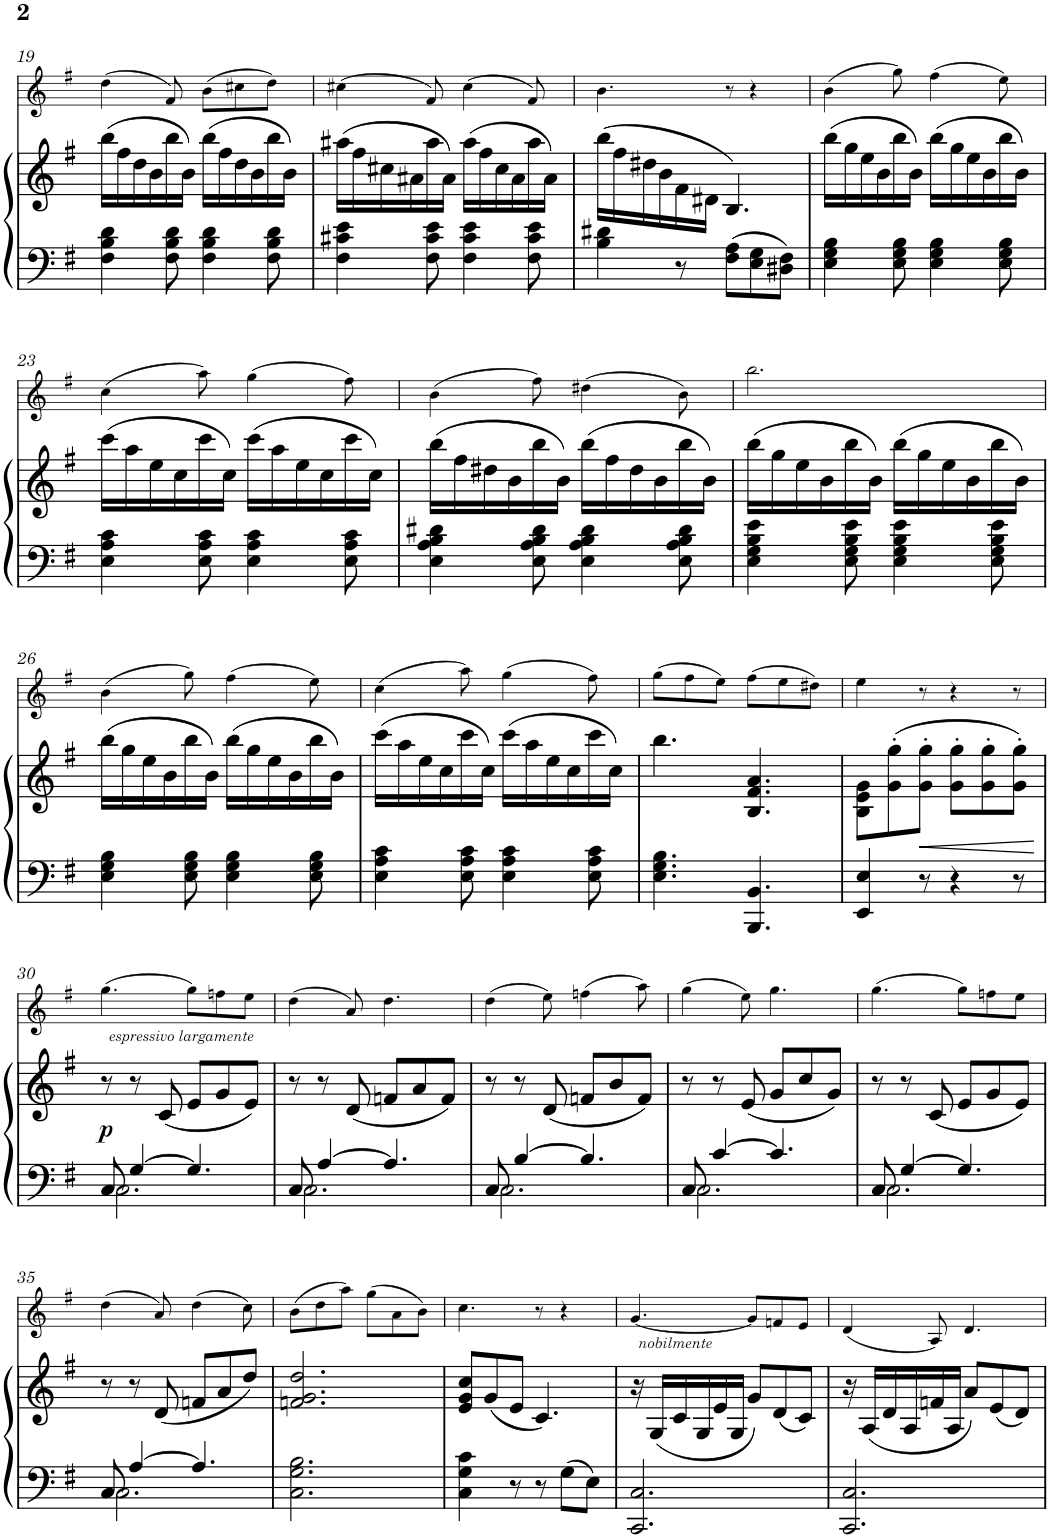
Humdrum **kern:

**kern	**kern	**dynam	**kern
*part2	*part2	*part2	*part1
*staff3	*staff2	*staff2/3	*staff1
*I"Piano	*	*	*I"Violin
*I'Pno	*	*	*I'Vln
!!LO:PB:g=z
*clefF4	*clefG2	*	*clefG2
*k[f#]	*k[f#]	*	*k[f#]
*M6/8	*M6/8	*	*M6/8
=19	=19	=19	=19
4F#\ 4B\ 4d\	(16bb\LL	.	(4dd\
.	16ff#\	.	.
.	16dd\	.	.
.	16b\	.	.
8F#\ 8B\ 8d\	16bb\	.	8f#/)
.	16b\JJ)	.	.
4F#\ 4B\ 4d\	(16bb\LL	.	(8b\L
.	16ff#\	.	.
.	16dd\	.	8cc#X\
.	16b\	.	.
8F#\ 8B\ 8d\	16bb\	.	8dd\J)
.	16b\JJ)	.	.
=20	=20	=20	=20
4F#\ 4c#X\ 4e\	(16aa#X\LL	.	(4cc#X\
.	16ff#\	.	.
.	16cc#X\	.	.
.	16a#X\	.	.
8F#\ 8c#\ 8e\	16aa#\	.	8f#/)
.	16a#\JJ)	.	.
4F#\ 4c#\ 4e\	(16aa#\LL	.	(4cc#\
.	16ff#\	.	.
.	16cc#\	.	.
.	16a#\	.	.
8F#\ 8c#\ 8e\	16aa#\	.	8f#/)
.	16a#\JJ)	.	.
=21	=21	=21	=21
4B\ 4d#X\	(16bb\LL	.	4.b\
.	16ff#\	.	.
.	16dd#X\	.	.
.	16b\	.	.
8r	16f#\	.	.
.	16d#X\JJ	.	.
8F#\ 8A\L	4.B/)	.	8r
8E\ 8G\	.	.	4r
8D#X\ 8F#\J	.	.	.
=22	=22	=22	=22
4E\ 4G\ 4B\	(16bb\LL	.	(4b\
.	16gg\	.	.
.	16ee\	.	.
.	16b\	.	.
8E\ 8G\ 8B\	16bb\	.	8gg\)
.	16b\JJ)	.	.
4E\ 4G\ 4B\	(16bb\LL	.	(4ff#\
.	16gg\	.	.
.	16ee\	.	.
.	16b\	.	.
8E\ 8G\ 8B\	16bb\	.	8ee\)
.	16b\JJ)	.	.
!!LO:LB:g=z
=23	=23	=23	=23
4E\ 4A\ 4c\	(16ccc\LL	.	(4cc\
.	16aa\	.	.
.	16ee\	.	.
.	16cc\	.	.
8E\ 8A\ 8c\	16ccc\	.	8aa\)
.	16cc\JJ)	.	.
4E\ 4A\ 4c\	(16ccc\LL	.	(4gg\
.	16aa\	.	.
.	16ee\	.	.
.	16cc\	.	.
8E\ 8A\ 8c\	16ccc\	.	8ff#\)
.	16cc\JJ)	.	.
=24	=24	=24	=24
4E\ 4A\ 4B\ 4d#X\	(16bb\LL	.	(4b\
.	16ff#\	.	.
.	16dd#X\	.	.
.	16b\	.	.
8E\ 8A\ 8B\ 8d#\	16bb\	.	8ff#\)
.	16b\JJ)	.	.
4E\ 4A\ 4B\ 4d#\	(16bb\LL	.	(4dd#X\
.	16ff#\	.	.
.	16dd#\	.	.
.	16b\	.	.
8E\ 8A\ 8B\ 8d#\	16bb\	.	8b\)
.	16b\JJ)	.	.
=25	=25	=25	=25
4E\ 4G\ 4B\ 4e\	(16bb\LL	.	2.bb\
.	16gg\	.	.
.	16ee\	.	.
.	16b\	.	.
8E\ 8G\ 8B\ 8e\	16bb\	.	.
.	16b\JJ)	.	.
4E\ 4G\ 4B\ 4e\	(16bb\LL	.	.
.	16gg\	.	.
.	16ee\	.	.
.	16b\	.	.
8E\ 8G\ 8B\ 8e\	16bb\	.	.
.	16b\JJ)	.	.
!!LO:LB:g=z
=26	=26	=26	=26
4E\ 4G\ 4B\	(16bb\LL	.	(4b\
.	16gg\	.	.
.	16ee\	.	.
.	16b\	.	.
8E\ 8G\ 8B\	16bb\	.	8gg\)
.	16b\JJ)	.	.
4E\ 4G\ 4B\	(16bb\LL	.	(4ff#\
.	16gg\	.	.
.	16ee\	.	.
.	16b\	.	.
8E\ 8G\ 8B\	16bb\	.	8ee\)
.	16b\JJ)	.	.
=27	=27	=27	=27
4E\ 4A\ 4c\	(16ccc\LL	.	(4cc\
.	16aa\	.	.
.	16ee\	.	.
.	16cc\	.	.
8E\ 8A\ 8c\	16ccc\	.	8aa\)
.	16cc\JJ)	.	.
4E\ 4A\ 4c\	(16ccc\LL	.	(4gg\
.	16aa\	.	.
.	16ee\	.	.
.	16cc\	.	.
8E\ 8A\ 8c\	16ccc\	.	8ff#\)
.	16cc\JJ)	.	.
=28	=28	=28	=28
4.E\ 4.G\ 4.B\	4.bb\	.	(8gg\L
.	.	.	8ff#\
.	.	.	8ee\J)
4.BBB/ 4.BB/	4.B/ 4.f#/ 4.a/	.	(8ff#\L
.	.	.	8ee\
.	.	.	8dd#X\J)
=29	=29	=29	=29
4EE/ 4E/	8B\ 8e\ 8g\L	.	4ee\
.	(8g\' 8gg\'	.	.
!	!	!LO:HP:b	!
8r	8g\' 8gg\'J	<	8r
4r	8g\' 8gg\'L	.	4r
.	8g\' 8gg\'	.	.
8r	8g\' 8gg\'J)	.	8r
.	.	[	.
!!LO:LB:g=z
=30	=30	=30	=30
*^	*	*	*
!	!	!	!	!LO:TX:b:i:t=espressivo largamente
!	!	!	!LO:DY:b	!
8C/	2.C\	8r	p	(4.ggu\
[4G/	.	8r	.	.
.	.	(8c/	.	.
4.G/]	.	8e/L	.	8gg\L)
.	.	8g/	.	8ffn\
.	.	8e/J)	.	8ee\J
=31	=31	=31	=31	=31
8C/	2.C\	8r	.	(4dd\
[4A/	.	8r	.	.
.	.	(8d/	.	8a/)
4.A/]	.	8fn/L	.	4.dd\
.	.	8a/	.	.
.	.	8f/J)	.	.
=32	=32	=32	=32	=32
8C/	2.C\	8r	.	(4dd\
[4B/	.	8r	.	.
.	.	(8d/	.	8ee\)
4.B/]	.	8fn/L	.	(4ffn\
.	.	8b/	.	.
.	.	8f/J)	.	8aa\)
=33	=33	=33	=33	=33
8C/	2.C\	8r	.	(4gg\
[4c/	.	8r	.	.
.	.	(8e/	.	8ee\)
4.c/]	.	8g/L	.	4.gg\
.	.	8cc/	.	.
.	.	8g/J)	.	.
=34	=34	=34	=34	=34
8C/	2.C\	8r	.	(4.gg\
[4G/	.	8r	.	.
.	.	(8c/	.	.
4.G/]	.	8e/L	.	8gg\L)
.	.	8g/	.	8ffn\
.	.	8e/J)	.	8ee\J
!!LO:LB:g=z
=35	=35	=35	=35	=35
8C/	2.C\	8r	.	(4dd\
[4A/	.	8r	.	.
.	.	(8d/	.	8a/)
4.A/]	.	8fn/L	.	(4dd\
.	.	8a/	.	.
.	.	8dd/J)	.	8cc\)
*v	*v	*	*	*
=36	=36	=36	=36
2.C\ 2.G\ 2.B\	2.fn/ 2.g/ 2.dd/	.	(8b\L
.	.	.	8dd\
.	.	.	8aa\J)
.	.	.	(8gg\L
.	.	.	8a\
.	.	.	8b\J)
=37	=37	=37	=37
4C\ 4G\ 4c\	8e/ 8g/ 8cc/L	.	4.cc\
.	(8g/	.	.
8r	8e/J	.	.
8r	4.c/)	.	8r
8G\L	.	.	4r
8E\J	.	.	.
=38	=38	=38	=38
!	!	!	!LO:TX:b:i:t=nobilmente
2.CC/ 2.C/	16r	.	[4.gu/
.	(16G/LL	.	.
.	16c/	.	.
.	16G/	.	.
.	16e/	.	.
.	16G/JJ	.	.
.	8g/L)	.	8g/L]
.	(8d/	.	8fn/
.	8c/J)	.	8e/J
=39	=39	=39	=39
2.CC/ 2.C/	16r	.	(4d/
.	(16A/LL	.	.
.	16d/	.	.
.	16A/	.	.
.	16fn/	.	8A/)
.	16A/JJ	.	.
.	8a/L)	.	4.d/
.	(8e/	.	.
.	8d/J)	.	.
=	=	=	=
*-	*-	*-	*-
